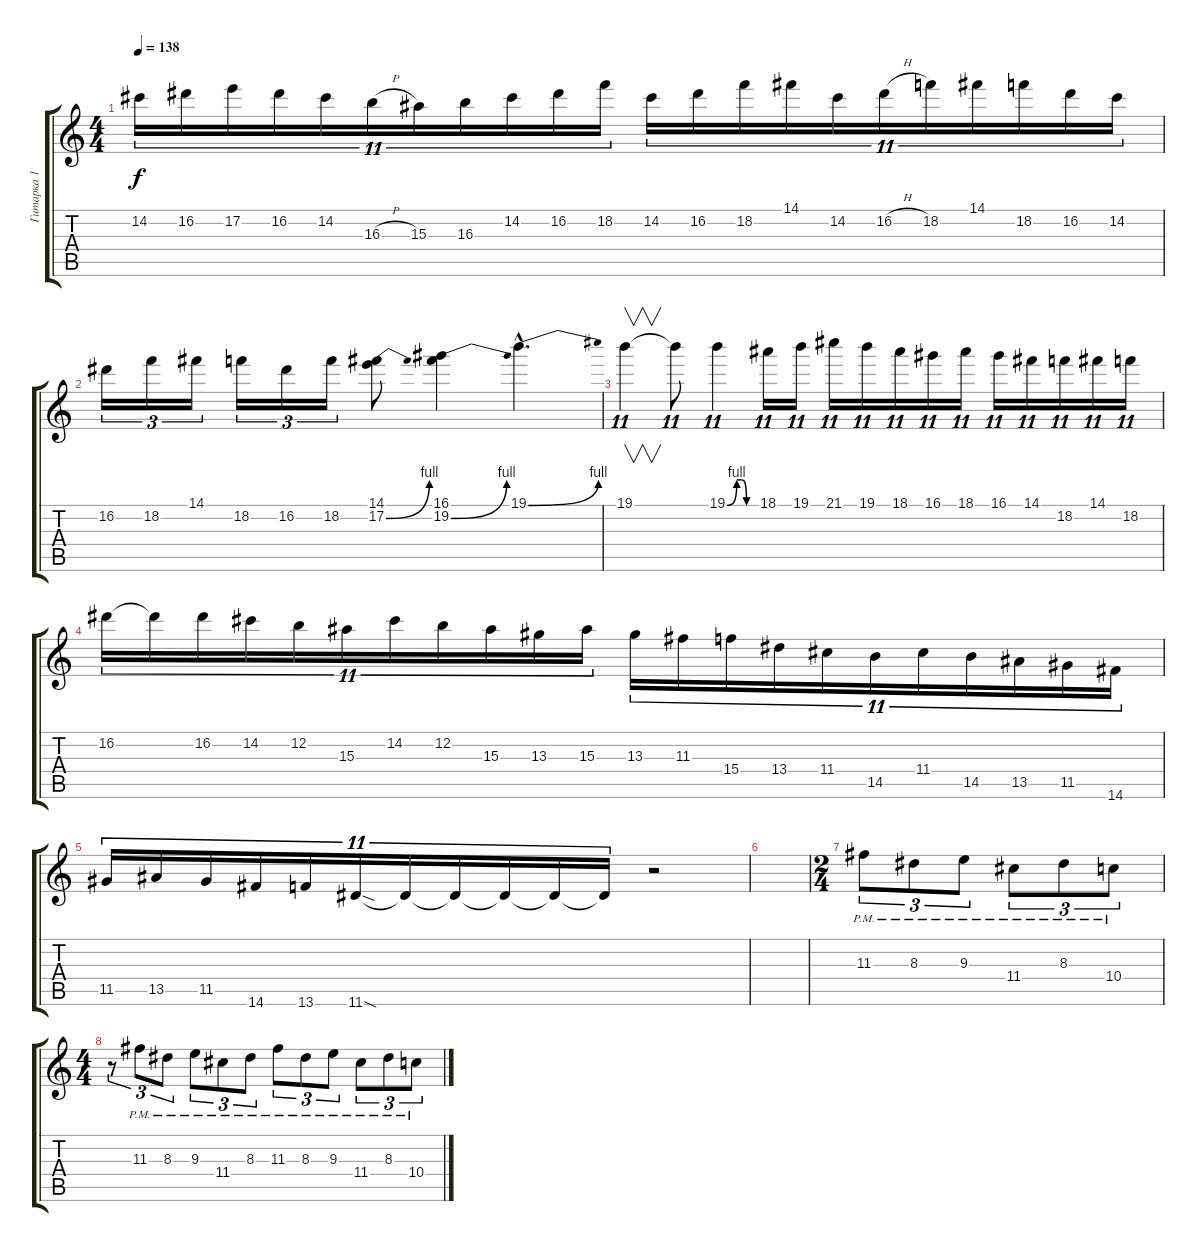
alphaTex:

\track ("Гитарка 1" "Гитарка 1") {instrument distortionguitar}
\staff {score tabs}
\tuning (E4 B3 G3 D3 A2 E2) {hide}
\ts (4 4)
\tempo 138
\clef g2
\ks c
14.2.16{tu (11 8) dy f} 16.2.16{tu (11 8)} 17.2.16{tu (11 8)} 16.2.16{tu (11 8)} 14.2.16{tu (11 8)} 16.3{h}.16{tu (11 8)} 15.3.16{tu (11 8)} 16.3.16{tu (11 8)} 14.2.16{tu (11 8)} 16.2.16{tu (11 8)} 18.2.16{tu (11 8)} 14.2.16{tu (11 8)} 16.2.16{tu (11 8)} 18.2.16{tu (11 8)} 14.1.16{tu (11 8)} 14.2.16{tu (11 8)} 16.2{h}.16{tu (11 8)} 18.2.16{tu (11 8)} 14.1.16{tu (11 8)} 18.2.16{tu (11 8)} 16.2.16{tu (11 8)} 14.2.16{tu (11 8)} |
16.2.16{tu (3 2)} 18.2.16{tu (3 2)} 14.1.16{tu (3 2)} 18.2.16{tu (3 2)} 16.2.16{tu (3 2)} 18.2.16{tu (3 2)} (14.1 17.2{be (bend 0 0 60 4)}).8 (16.1 19.2{be (bend 0 0 60 4)}).4 19.1{be (bend 0 0 60 4) hac}.4{d} |
19.1.4{v tu (11 8)} 19.1{t}.8{tu (11 8)} 19.1{be (custom 0 0 20 4 30 4 40 0 60 0)}.4{tu (11 8)} 18.1.16{tu (11 8)} 19.1.16{tu (11 8)} 21.1.16{tu (11 8)} 19.1.16{tu (11 8)} 18.1.16{tu (11 8)} 16.1.16{tu (11 8)} 18.1.16{tu (11 8)} 16.1.16{tu (11 8)} 14.1.16{tu (11 8)} 18.2.16{tu (11 8)} 14.1.16{tu (11 8)} 18.2.16{tu (11 8)} |
16.2.16{tu (11 8)} 16.2{t}.16{tu (11 8)} 16.2.16{tu (11 8)} 14.2.16{tu (11 8)} 12.2.16{tu (11 8)} 15.3.16{tu (11 8)} 14.2.16{tu (11 8)} 12.2.16{tu (11 8)} 15.3.16{tu (11 8)} 13.3.16{tu (11 8)} 15.3.16{tu (11 8)} 13.3.16{tu (11 8)} 11.3.16{tu (11 8)} 15.4.16{tu (11 8)} 13.4.16{tu (11 8)} 11.4.16{tu (11 8)} 14.5.16{tu (11 8)} 11.4.16{tu (11 8)} 14.5.16{tu (11 8)} 13.5.16{tu (11 8)} 11.5.16{tu (11 8)} 14.6.16{tu (11 8)} |
11.5.16{tu (11 8)} 13.5.16{tu (11 8)} 11.5.16{tu (11 8)} 14.6.16{tu (11 8)} 13.6.16{tu (11 8)} 11.6{sod}.16{tu (11 8)} 11.6{t}.16{tu (11 8)} 11.6{t}.16{tu (11 8)} 11.6{t}.16{tu (11 8)} 11.6{t}.16{tu (11 8)} 11.6{t}.16{tu (11 8)} r.2 |
|
\ts (2 4)
11.3{pm}.8{tu (3 2)} 8.3{pm}.8{tu (3 2)} 9.3{pm}.8{tu (3 2)} 11.4{pm}.8{tu (3 2)} 8.3{pm}.8{tu (3 2)} 10.4{pm}.8{tu (3 2)} |
\ts (4 4)
r.8{tu (3 2)} 11.3{pm}.8{tu (3 2)} 8.3{pm}.8{tu (3 2)} 9.3{pm}.8{tu (3 2)} 11.4{pm}.8{tu (3 2)} 8.3{pm}.8{tu (3 2)} 11.3{pm}.8{tu (3 2)} 8.3{pm}.8{tu (3 2)} 9.3{pm}.8{tu (3 2)} 11.4{pm}.8{tu (3 2)} 8.3{pm}.8{tu (3 2)} 10.4{pm}.8{tu (3 2)}
